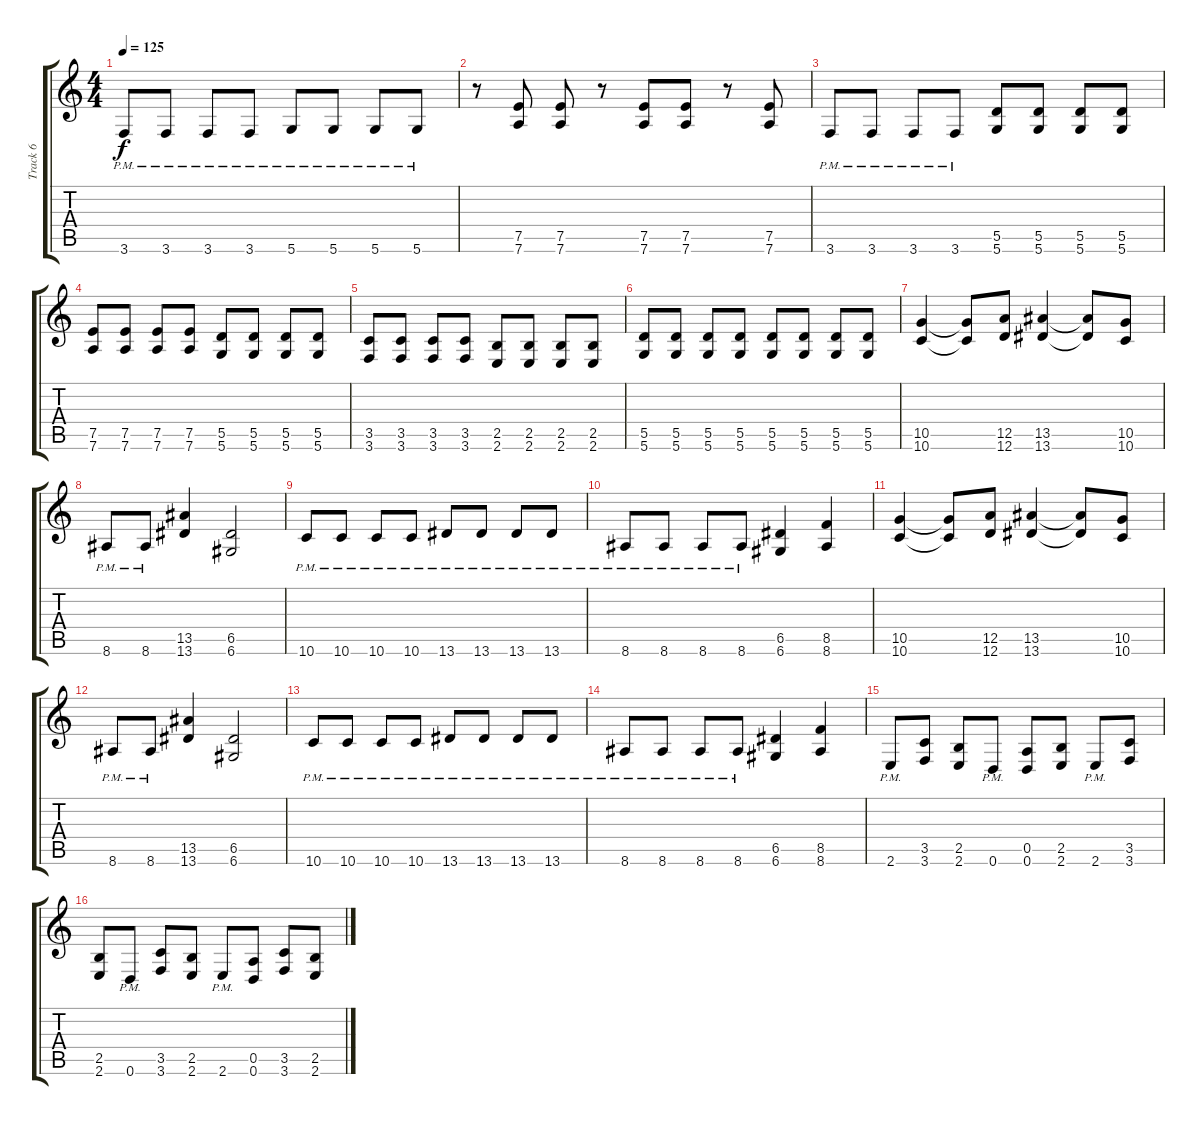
\track ("Track 6" "Track 6") {instrument distortionguitar}
\staff {score tabs}
\tuning (E4 B3 G3 D3 A2 D2) {hide}
\ts (4 4)
\tempo 125
\clef g2
\ks c
3.6{pm}.8{dy f} 3.6{pm}.8 3.6{pm}.8 3.6{pm}.8 5.6{pm}.8 5.6{pm}.8 5.6{pm}.8 5.6{pm}.8 |
r.8 (7.5 7.6).8 (7.5 7.6).8 r.8 (7.5 7.6).8 (7.5 7.6).8 r.8 (7.5 7.6).8 |
3.6{pm}.8 3.6{pm}.8 3.6{pm}.8 3.6{pm}.8 (5.5 5.6).8 (5.5 5.6).8 (5.5 5.6).8 (5.5 5.6).8 |
(7.5 7.6).8 (7.5 7.6).8 (7.5 7.6).8 (7.5 7.6).8 (5.5 5.6).8 (5.5 5.6).8 (5.5 5.6).8 (5.5 5.6).8 |
(3.5 3.6).8 (3.5 3.6).8 (3.5 3.6).8 (3.5 3.6).8 (2.5 2.6).8 (2.5 2.6).8 (2.5 2.6).8 (2.5 2.6).8 |
(5.5 5.6).8 (5.5 5.6).8 (5.5 5.6).8 (5.5 5.6).8 (5.5 5.6).8 (5.5 5.6).8 (5.5 5.6).8 (5.5 5.6).8 |
(10.5 10.6).4 (10.5{t} 10.6{t}).8 (12.5 12.6).8 (13.5 13.6).4 (13.5{t} 13.6{t}).8 (10.5 10.6).8 |
8.6{pm}.8 8.6{pm}.8 (13.5 13.6).4 (6.5 6.6).2 |
10.6{pm}.8 10.6{pm}.8 10.6{pm}.8 10.6{pm}.8 13.6{pm}.8 13.6{pm}.8 13.6{pm}.8 13.6{pm}.8 |
8.6{pm}.8 8.6{pm}.8 8.6{pm}.8 8.6{pm}.8 (6.5 6.6).4 (8.5 8.6).4 |
(10.5 10.6).4 (10.5{t} 10.6{t}).8 (12.5 12.6).8 (13.5 13.6).4 (13.5{t} 13.6{t}).8 (10.5 10.6).8 |
8.6{pm}.8 8.6{pm}.8 (13.5 13.6).4 (6.5 6.6).2 |
10.6{pm}.8 10.6{pm}.8 10.6{pm}.8 10.6{pm}.8 13.6{pm}.8 13.6{pm}.8 13.6{pm}.8 13.6{pm}.8 |
8.6{pm}.8 8.6{pm}.8 8.6{pm}.8 8.6{pm}.8 (6.5 6.6).4 (8.5 8.6).4 |
2.6{pm}.8 (3.5 3.6).8 (2.5 2.6).8 0.6{pm}.8 (0.5 0.6).8 (2.5 2.6).8 2.6{pm}.8 (3.5 3.6).8 |
(2.5 2.6).8 0.6{pm}.8 (3.5 3.6).8 (2.5 2.6).8 2.6{pm}.8 (0.5 0.6).8 (3.5 3.6).8 (2.5 2.6).8
